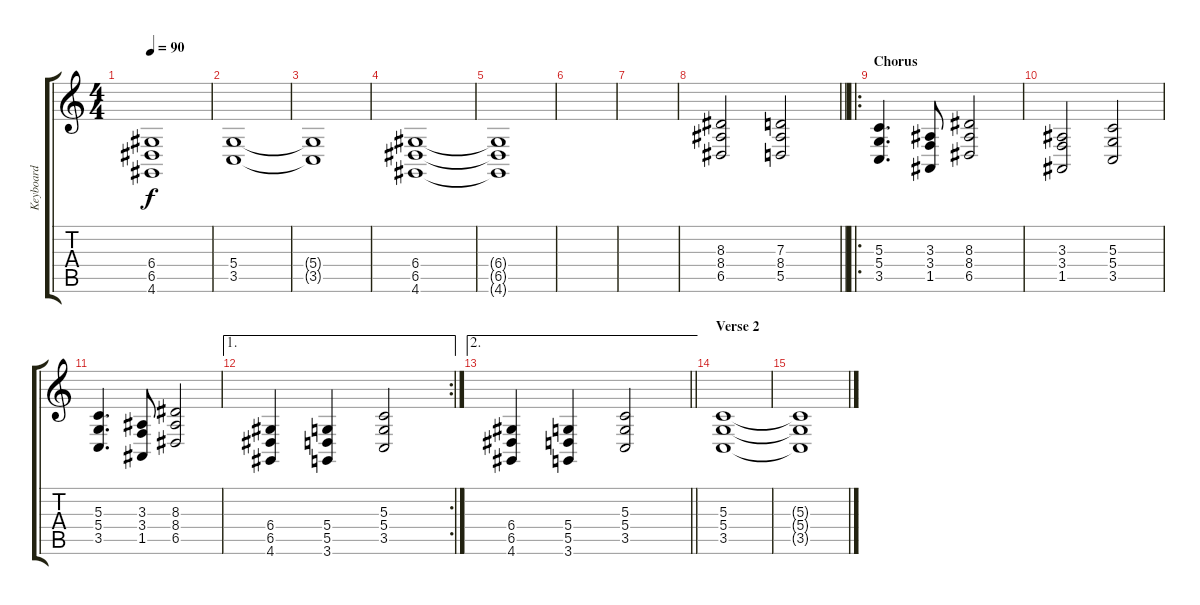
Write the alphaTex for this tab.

\track ("Keyboard" "Keyboard") {instrument choiraahs}
\staff {score tabs}
\tuning (E4 B3 G3 D3 A2 E2) {hide}
\ts (4 4)
\tempo 90
\clef g2
\ks c
(6.4{t} 6.5{t} 4.6{t}).1{dy f} |
(5.4 3.5).1 |
(5.4{t} 3.5{t}).1 |
(6.4 6.5 4.6).1 |
(6.4{t} 6.5{t} 4.6{t}).1 |
|
|
\barLineRight lightlight
(8.3 8.4 6.5).2 (7.3 8.4 5.5).2 |
\ro
\section ("" "Chorus")
(5.3 5.4 3.5).4{d} (3.3 3.4 1.5).8 (8.3 8.4 6.5).2 |
(3.3 3.4 1.5).2 (5.3 5.4 3.5).2 |
(5.3 5.4 3.5).4{d} (3.3 3.4 1.5).8 (8.3 8.4 6.5).2 |
\ae 1
\rc 2
(6.4 6.5 4.6).4 (5.4 5.5 3.6).4 (5.3 5.4 3.5).2 |
\ae 2
\barLineRight lightlight
(6.4 6.5 4.6).4 (5.4 5.5 3.6).4 (5.3 5.4 3.5).2 |
\section ("" "Verse 2")
(5.3 5.4 3.5).1 |
(5.3{t} 5.4{t} 3.5{t}).1
